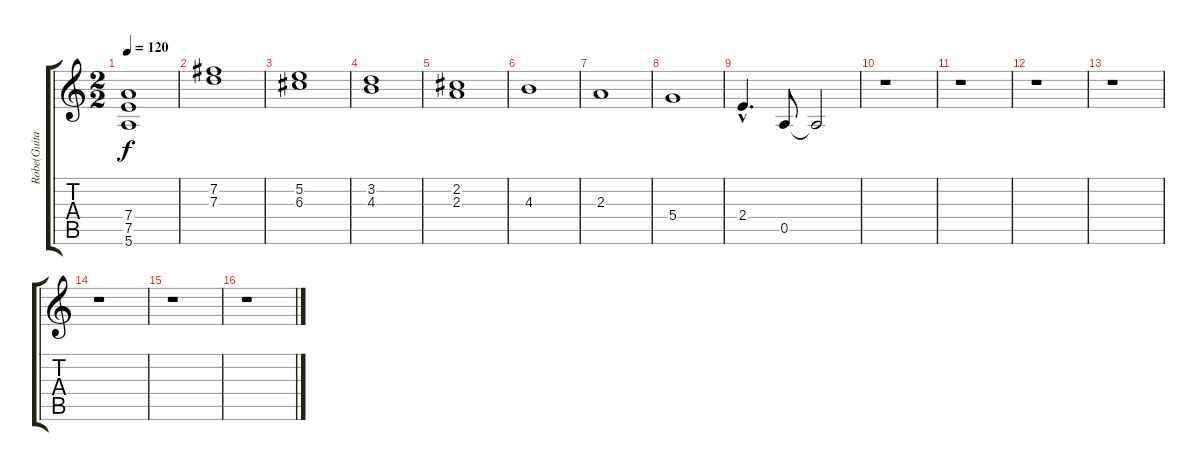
\track ("Robe(Guitarra distorsionada)" "Robe(Guita") {instrument distortionguitar}
\staff {score tabs}
\tuning (E4 B3 G3 D3 A2 E2) {hide}
\ts (2 2)
\tempo 120
\clef g2
\ks c
(7.4 7.5 5.6).1{dy f} |
(7.2 7.3).1 |
(5.2 6.3).1 |
(3.2 4.3).1 |
(2.2 2.3).1 |
4.3.1 |
2.3.1 |
5.4.1 |
2.4{hac}.4{d} 0.5.8 0.5{t}.2 |
r.1 |
r.1 |
r.1 |
r.1 |
r.1 |
r.1 |
r.1
